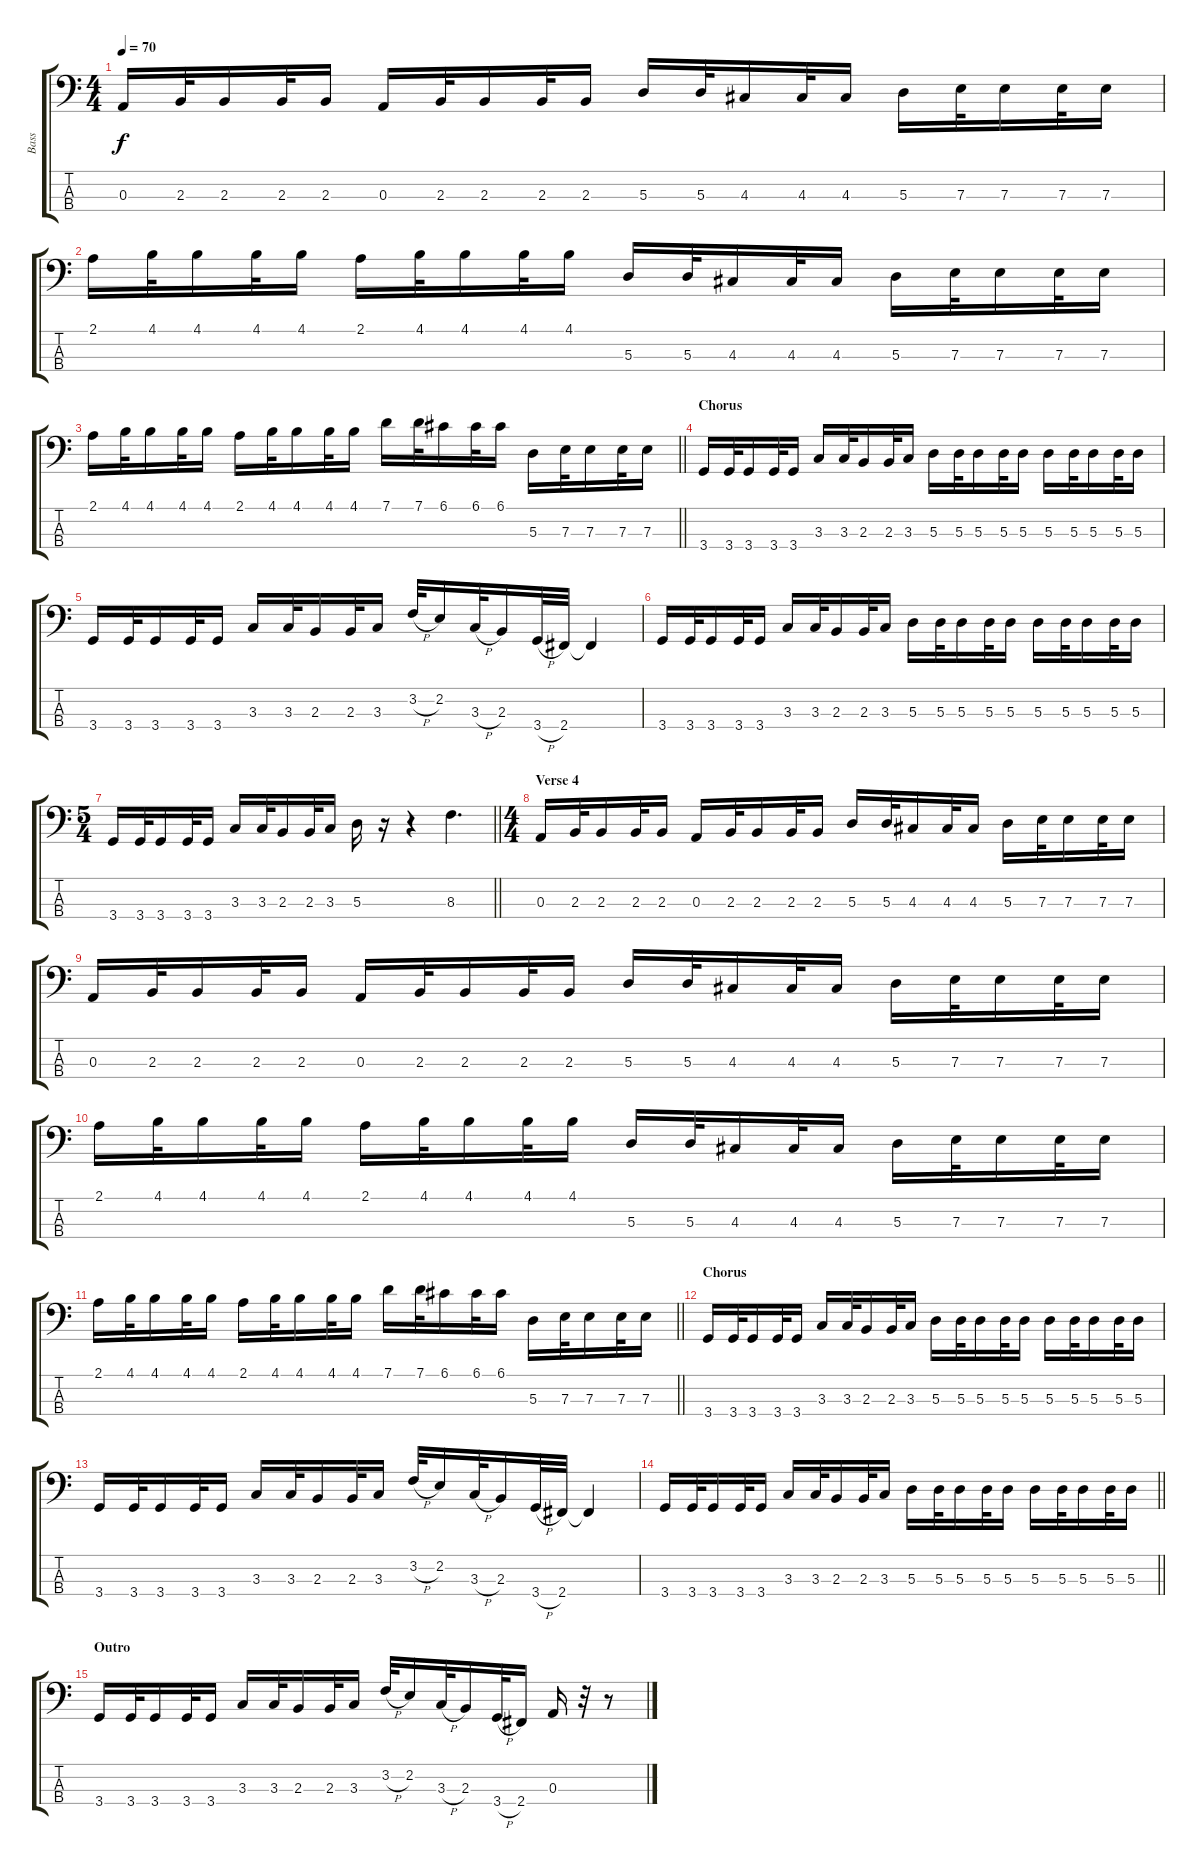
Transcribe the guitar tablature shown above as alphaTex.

\track ("Bass" "Bass") {instrument electricbassfinger}
\staff {score tabs}
\tuning (G2 D2 A1 E1) {hide}
\ts (4 4)
\tempo 70
\clef f4
\ks c
0.3.16{dy f} 2.3.32 2.3.16 2.3.32 2.3.16 0.3.16 2.3.32 2.3.16 2.3.32 2.3.16 5.3.16 5.3.32 4.3.16 4.3.32 4.3.16 5.3.16 7.3.32 7.3.16 7.3.32 7.3.16 |
2.1.16 4.1.32 4.1.16 4.1.32 4.1.16 2.1.16 4.1.32 4.1.16 4.1.32 4.1.16 5.3.16 5.3.32 4.3.16 4.3.32 4.3.16 5.3.16 7.3.32 7.3.16 7.3.32 7.3.16 |
\barLineRight lightlight
2.1.16 4.1.32 4.1.16 4.1.32 4.1.16 2.1.16 4.1.32 4.1.16 4.1.32 4.1.16 7.1.16 7.1.32 6.1.16 6.1.32 6.1.16 5.3.16 7.3.32 7.3.16 7.3.32 7.3.16 |
\section ("" "Chorus")
3.4.16 3.4.32 3.4.16 3.4.32 3.4.16 3.3.16 3.3.32 2.3.16 2.3.32 3.3.16 5.3.16 5.3.32 5.3.16 5.3.32 5.3.16 5.3.16 5.3.32 5.3.16 5.3.32 5.3.16 |
3.4.16 3.4.32 3.4.16 3.4.32 3.4.16 3.3.16 3.3.32 2.3.16 2.3.32 3.3.16 3.2{h}.32 2.2.16 3.3{h}.32 2.3.16 3.4{h}.32 2.4.32 2.4{t}.4 |
3.4.16 3.4.32 3.4.16 3.4.32 3.4.16 3.3.16 3.3.32 2.3.16 2.3.32 3.3.16 5.3.16 5.3.32 5.3.16 5.3.32 5.3.16 5.3.16 5.3.32 5.3.16 5.3.32 5.3.16 |
\ts (5 4)
\barLineRight lightlight
3.4.16 3.4.32 3.4.16 3.4.32 3.4.16 3.3.16 3.3.32 2.3.16 2.3.32 3.3.16 5.3.16 r.16 r.4 8.3.4{d} |
\ts (4 4)
\section ("" "Verse 4")
0.3.16 2.3.32 2.3.16 2.3.32 2.3.16 0.3.16 2.3.32 2.3.16 2.3.32 2.3.16 5.3.16 5.3.32 4.3.16 4.3.32 4.3.16 5.3.16 7.3.32 7.3.16 7.3.32 7.3.16 |
0.3.16 2.3.32 2.3.16 2.3.32 2.3.16 0.3.16 2.3.32 2.3.16 2.3.32 2.3.16 5.3.16 5.3.32 4.3.16 4.3.32 4.3.16 5.3.16 7.3.32 7.3.16 7.3.32 7.3.16 |
2.1.16 4.1.32 4.1.16 4.1.32 4.1.16 2.1.16 4.1.32 4.1.16 4.1.32 4.1.16 5.3.16 5.3.32 4.3.16 4.3.32 4.3.16 5.3.16 7.3.32 7.3.16 7.3.32 7.3.16 |
\barLineRight lightlight
2.1.16 4.1.32 4.1.16 4.1.32 4.1.16 2.1.16 4.1.32 4.1.16 4.1.32 4.1.16 7.1.16 7.1.32 6.1.16 6.1.32 6.1.16 5.3.16 7.3.32 7.3.16 7.3.32 7.3.16 |
\section ("" "Chorus")
3.4.16 3.4.32 3.4.16 3.4.32 3.4.16 3.3.16 3.3.32 2.3.16 2.3.32 3.3.16 5.3.16 5.3.32 5.3.16 5.3.32 5.3.16 5.3.16 5.3.32 5.3.16 5.3.32 5.3.16 |
3.4.16 3.4.32 3.4.16 3.4.32 3.4.16 3.3.16 3.3.32 2.3.16 2.3.32 3.3.16 3.2{h}.32 2.2.16 3.3{h}.32 2.3.16 3.4{h}.32 2.4.32 2.4{t}.4 |
\barLineRight lightlight
3.4.16 3.4.32 3.4.16 3.4.32 3.4.16 3.3.16 3.3.32 2.3.16 2.3.32 3.3.16 5.3.16 5.3.32 5.3.16 5.3.32 5.3.16 5.3.16 5.3.32 5.3.16 5.3.32 5.3.16 |
\section ("" "Outro")
3.4.16 3.4.32 3.4.16 3.4.32 3.4.16 3.3.16 3.3.32 2.3.16 2.3.32 3.3.16 3.2{h}.32 2.2.16 3.3{h}.32 2.3.16 3.4{h}.32 2.4.16 0.3.16 r.32 r.8
